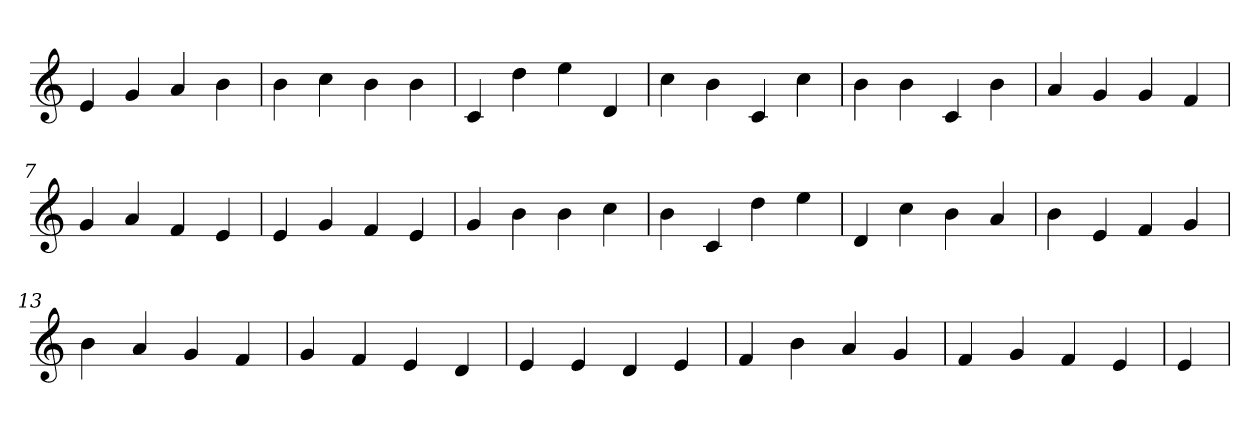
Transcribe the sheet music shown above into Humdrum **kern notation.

**kern
*part1
*staff1
*clefG2
=1
4e
4g
4a
4b
=2
4b
4cc
4b
4b
=3
4c
4dd
4ee
4d
=4
4cc
4b
4c
4cc
=5
4b
4b
4c
4b
=6
4a
4g
4g
4f
=7
4g
4a
4f
4e
=8
4e
4g
4f
4e
=9
4g
4b
4b
4cc
=10
4b
4c
4dd
4ee
=11
4d
4cc
4b
4a
=12
4b
4e
4f
4g
=13
4b
4a
4g
4f
=14
4g
4f
4e
4d
=15
4e
4e
4d
4e
=16
4f
4b
4a
4g
=17
4f
4g
4f
4e
=18
4e
=
*-
